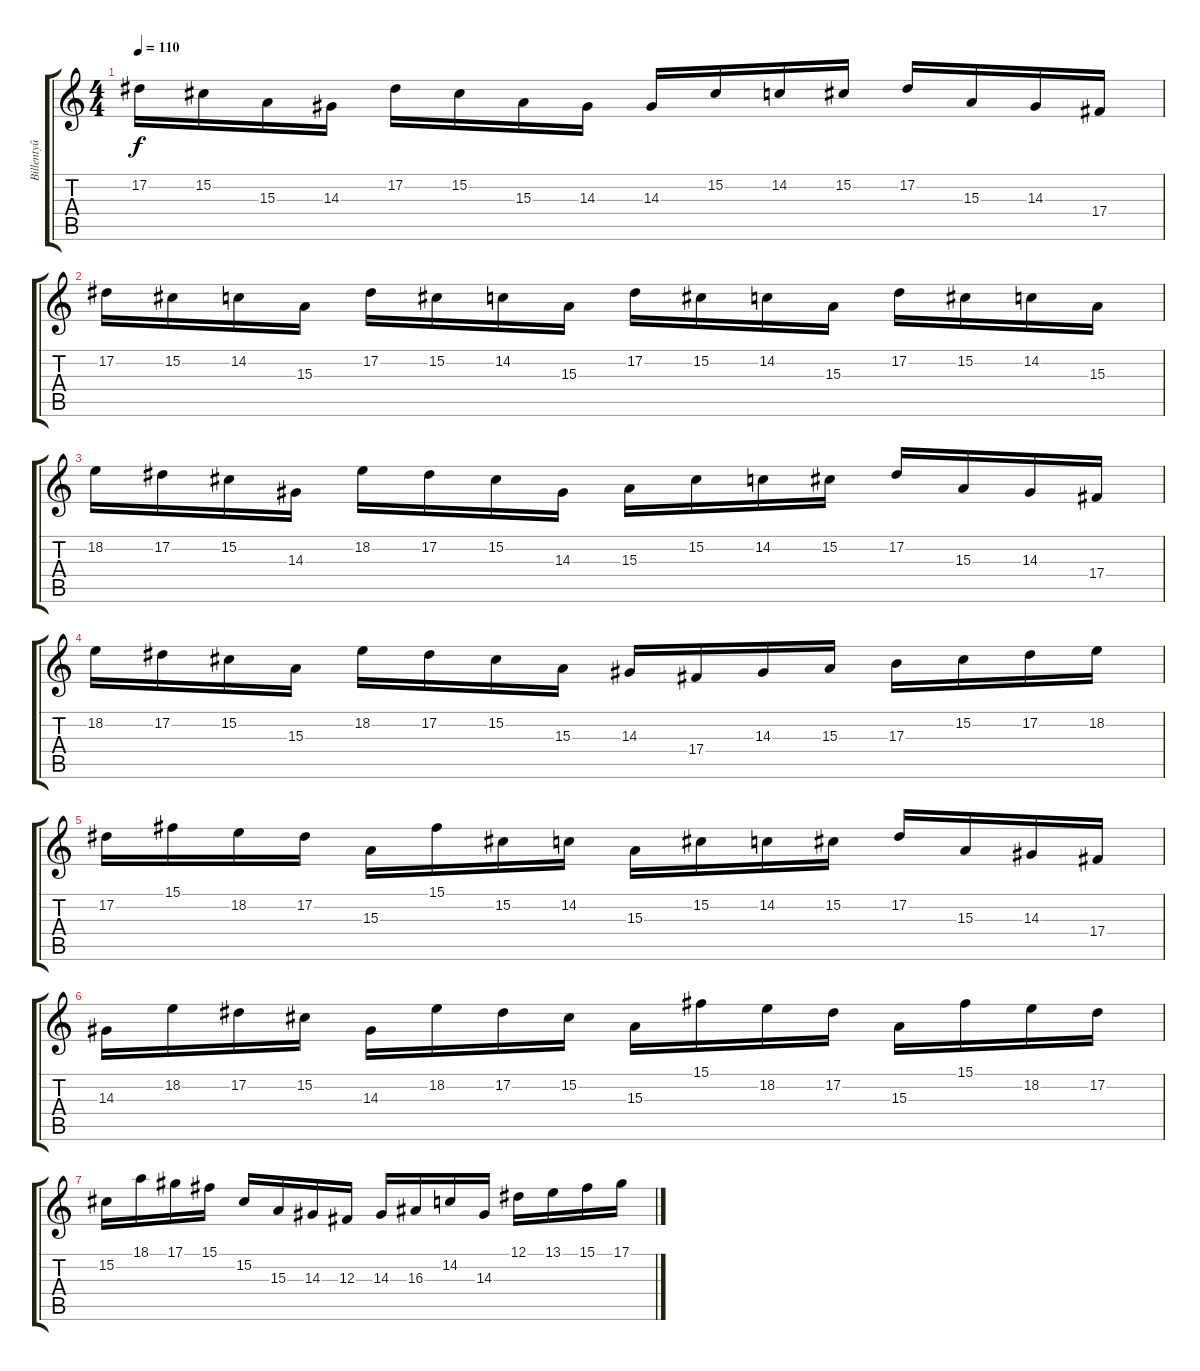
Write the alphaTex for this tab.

\track ("Billentyû" "Billentyû") {instrument clavinet}
\staff {score tabs}
\tuning (Eb4 Bb3 Gb3 Db3 Ab2 Eb2) {hide}
\ts (4 4)
\tempo 110
\clef g2
\ks c
17.2.16{dy f} 15.2.16 15.3.16 14.3.16 17.2.16 15.2.16 15.3.16 14.3.16 14.3.16 15.2.16 14.2.16 15.2.16 17.2.16 15.3.16 14.3.16 17.4.16 |
17.2.16 15.2.16 14.2.16 15.3.16 17.2.16 15.2.16 14.2.16 15.3.16 17.2.16 15.2.16 14.2.16 15.3.16 17.2.16 15.2.16 14.2.16 15.3.16 |
18.2.16 17.2.16 15.2.16 14.3.16 18.2.16 17.2.16 15.2.16 14.3.16 15.3.16 15.2.16 14.2.16 15.2.16 17.2.16 15.3.16 14.3.16 17.4.16 |
18.2.16 17.2.16 15.2.16 15.3.16 18.2.16 17.2.16 15.2.16 15.3.16 14.3.16 17.4.16 14.3.16 15.3.16 17.3.16 15.2.16 17.2.16 18.2.16 |
17.2.16 15.1.16 18.2.16 17.2.16 15.3.16 15.1.16 15.2.16 14.2.16 15.3.16 15.2.16 14.2.16 15.2.16 17.2.16 15.3.16 14.3.16 17.4.16 |
14.3.16{volume 13} 18.2.16 17.2.16 15.2.16 14.3.16 18.2.16 17.2.16 15.2.16 15.3.16 15.1.16 18.2.16 17.2.16 15.3.16 15.1.16 18.2.16 17.2.16 |
15.2.16{volume 13} 18.1.16 17.1.16 15.1.16 15.2.16 15.3.16 14.3.16 12.3.16 14.3.16 16.3.16 14.2.16 14.3.16 12.1.16 13.1.16 15.1.16 17.1.16
